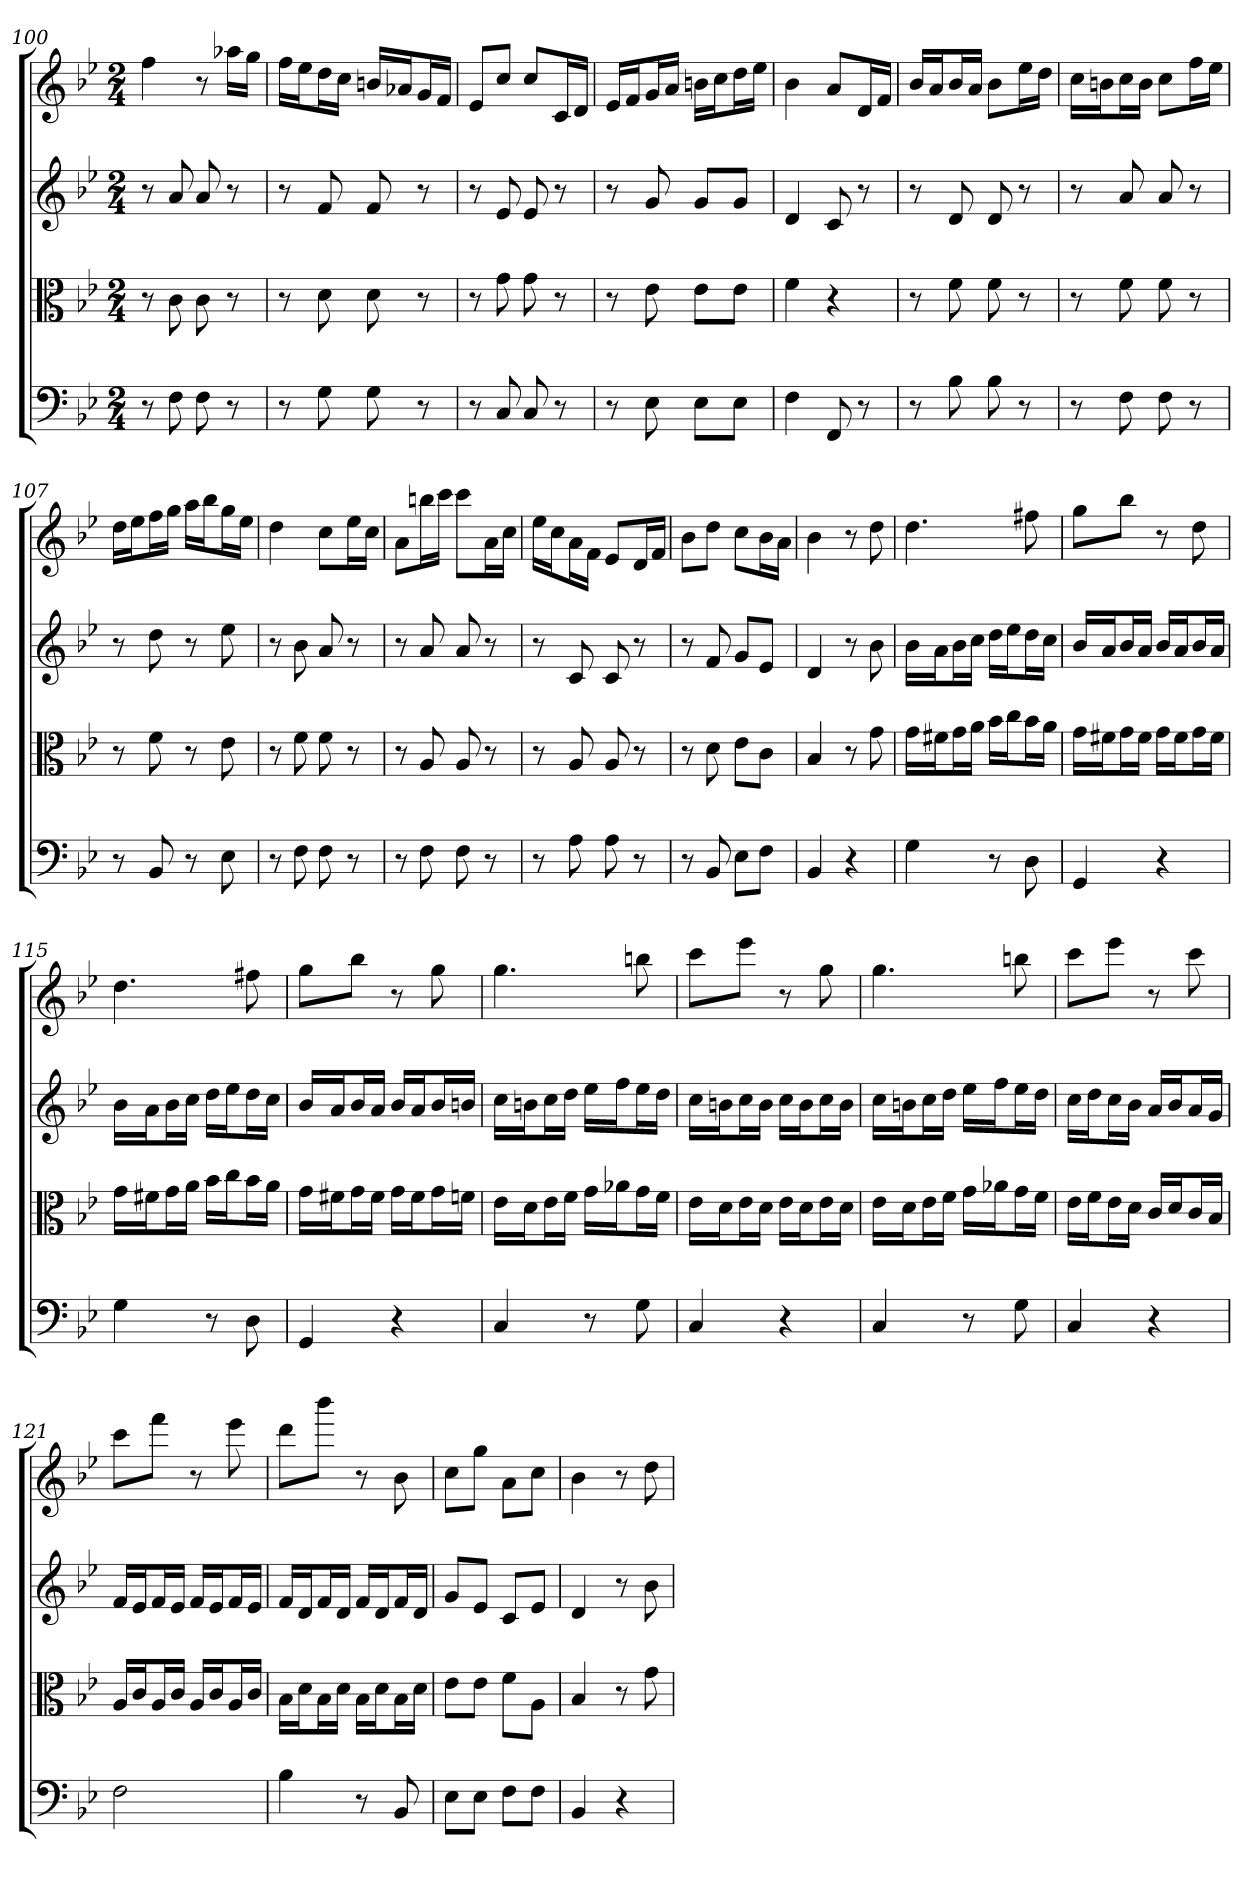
**kern	**kern	**kern	**kern
*part4	*part3	*part2	*part1
*staff4	*staff3	*staff2	*staff1
*clefF4	*clefC3	*	*
*k[b-e-]	*k[b-e-]	*k[b-e-]	*k[b-e-]
*B-:	*B-:	*B-:	*B-:
*M2/4	*M2/4	*M2/4	*M2/4
=100	=100	=100	=100
8r	8r	8r	4ff
8F	8c	8a	.
8F	8c	8a	8r
8r	8r	8r	16aa-XLL
.	.	.	16ggJJ
=101	=101	=101	=101
8r	8r	8r	16ffLL
.	.	.	16ee-J
8G	8d	8f	16ddL
.	.	.	16ccJJ
8G	8d	8f	16bnLL
.	.	.	16a-XJ
8r	8r	8r	16gL
.	.	.	16fJJ
=102	=102	=102	=102
8r	8r	8r	8e-L
8C	8g	8e-	8ccJ
8C	8g	8e-	8ccL
8r	8r	8r	16cL
.	.	.	16dJJ
=103	=103	=103	=103
8r	8r	8r	16e-LL
.	.	.	16fJ
8E-	8e-	8g	16gL
.	.	.	16aJJ
8E-\L	8e-\L	8gL	16bnLL
.	.	.	16ccJ
8E-\J	8e-\J	8gJ	16ddL
.	.	.	16ee-JJ
=104	=104	=104	=104
4F	4f	4d	4b-
8FF	4r	8c	8aL
8r	.	8r	16dL
.	.	.	16fJJ
=105	=105	=105	=105
8r	8r	8r	16b-LL
.	.	.	16aJ
8B-	8f	8d	16b-L
.	.	.	16aJJ
8B-	8f	8d	8b-L
8r	8r	8r	16ee-L
.	.	.	16ddJJ
=106	=106	=106	=106
8r	8r	8r	16ccLL
.	.	.	16bnJ
8F	8f	8a	16ccL
.	.	.	16bJJ
8F	8f	8a	8ccL
8r	8r	8r	16ffL
.	.	.	16ee-JJ
=107	=107	=107	=107
8r	8r	8r	16ddLL
.	.	.	16ee-J
8BB-	8f	8dd	16ffL
.	.	.	16ggJJ
8r	8r	8r	16aaLL
.	.	.	16bb-J
8E-	8e-	8ee-	16ggL
.	.	.	16ee-JJ
=108	=108	=108	=108
8r	8r	8r	4dd
8F	8f	8b-	.
8F	8f	8a	8ccL
8r	8r	8r	16ee-L
.	.	.	16ccJJ
=109	=109	=109	=109
8r	8r	8r	8aL
8F	8A	8a	16bbnL
.	.	.	16cccJJ
8F	8A	8a	8cccL
8r	8r	8r	16aL
.	.	.	16ccJJ
=110	=110	=110	=110
8r	8r	8r	16ee-LL
.	.	.	16ccJ
8A	8A	8c	16aL
.	.	.	16fJJ
8A	8A	8c	8e-L
8r	8r	8r	16dL
.	.	.	16fJJ
=111	=111	=111	=111
8r	8r	8r	8b-L
8BB-	8d	8f	8ddJ
8E-\L	8e-\L	8gL	8ccL
8F\J	8c\J	8e-J	16b-L
.	.	.	16aJJ
=112	=112	=112	=112
4BB-	4B-	4d	4b-
4r	8r	8r	8r
.	8g	8b-	8dd
=113	=113	=113	=113
4G	16g\LL	16b-LL	4.dd
.	16f#X\J	16aJ	.
.	16g\L	16b-L	.
.	16a\JJ	16ccJJ	.
8r	16b-\LL	16ddLL	.
.	16cc\J	16ee-J	.
8D	16b-\L	16ddL	8ff#X
.	16a\JJ	16ccJJ	.
=114	=114	=114	=114
4GG	16g\LL	16b-LL	8ggL
.	16f#X\J	16aJ	.
.	16g\L	16b-L	8bb-J
.	16f#\JJ	16aJJ	.
4r	16g\LL	16b-LL	8r
.	16f#\J	16aJ	.
.	16g\L	16b-L	8dd
.	16f#\JJ	16aJJ	.
=115	=115	=115	=115
4G	16g\LL	16b-LL	4.dd
.	16f#X\J	16aJ	.
.	16g\L	16b-L	.
.	16a\JJ	16ccJJ	.
8r	16b-\LL	16ddLL	.
.	16cc\J	16ee-J	.
8D	16b-\L	16ddL	8ff#X
.	16a\JJ	16ccJJ	.
=116	=116	=116	=116
4GG	16g\LL	16b-LL	8ggL
.	16f#X\J	16aJ	.
.	16g\L	16b-L	8bb-J
.	16f#\JJ	16aJJ	.
4r	16g\LL	16b-LL	8r
.	16f#\J	16aJ	.
.	16g\L	16b-L	8gg
.	16fn\JJ	16bnJJ	.
=117	=117	=117	=117
4C	16e-\LL	16ccLL	4.gg
.	16d\J	16bnJ	.
.	16e-\L	16ccL	.
.	16f\JJ	16ddJJ	.
8r	16g\LL	16ee-LL	.
.	16a-X\J	16ffJ	.
8G	16g\L	16ee-L	8bbn
.	16f\JJ	16ddJJ	.
=118	=118	=118	=118
4C	16e-\LL	16ccLL	8cccL
.	16d\J	16bnJ	.
.	16e-\L	16ccL	8eee-J
.	16d\JJ	16bJJ	.
4r	16e-\LL	16ccLL	8r
.	16d\J	16bJ	.
.	16e-\L	16ccL	8gg
.	16d\JJ	16bJJ	.
=119	=119	=119	=119
4C	16e-\LL	16ccLL	4.gg
.	16d\J	16bnJ	.
.	16e-\L	16ccL	.
.	16f\JJ	16ddJJ	.
8r	16g\LL	16ee-LL	.
.	16a-X\J	16ffJ	.
8G	16g\L	16ee-L	8bbn
.	16f\JJ	16ddJJ	.
=120	=120	=120	=120
4C	16e-\LL	16ccLL	8cccL
.	16f\J	16ddJ	.
.	16e-\L	16ccL	8eee-J
.	16d\JJ	16b-JJ	.
4r	16c/LL	16aLL	8r
.	16d/J	16b-J	.
.	16c/L	16aL	8ccc
.	16B-/JJ	16gJJ	.
=121	=121	=121	=121
2F	16A/LL	16fLL	8cccL
.	16c/J	16e-J	.
.	16A/L	16fL	8fffJ
.	16c/JJ	16e-JJ	.
.	16A/LL	16fLL	8r
.	16c/J	16e-J	.
.	16A/L	16fL	8eee-
.	16c/JJ	16e-JJ	.
=122	=122	=122	=122
4B-	16B-\LL	16fLL	8dddL
.	16d\J	16dJ	.
.	16B-\L	16fL	8bbb-J
.	16d\JJ	16dJJ	.
8r	16B-\LL	16fLL	8r
.	16d\J	16dJ	.
8BB-	16B-\L	16fL	8b-
.	16d\JJ	16dJJ	.
=123	=123	=123	=123
8E-\L	8e-\L	8gL	8ccL
8E-\J	8e-\J	8e-J	8ggJ
8F\L	8f\L	8cL	8aL
8F\J	8A\J	8e-J	8ccJ
=124	=124	=124	=124
4BB-	4B-	4d	4b-
4r	8r	8r	8r
.	8g	8b-	8dd
=	=	=	=
*-	*-	*-	*-
